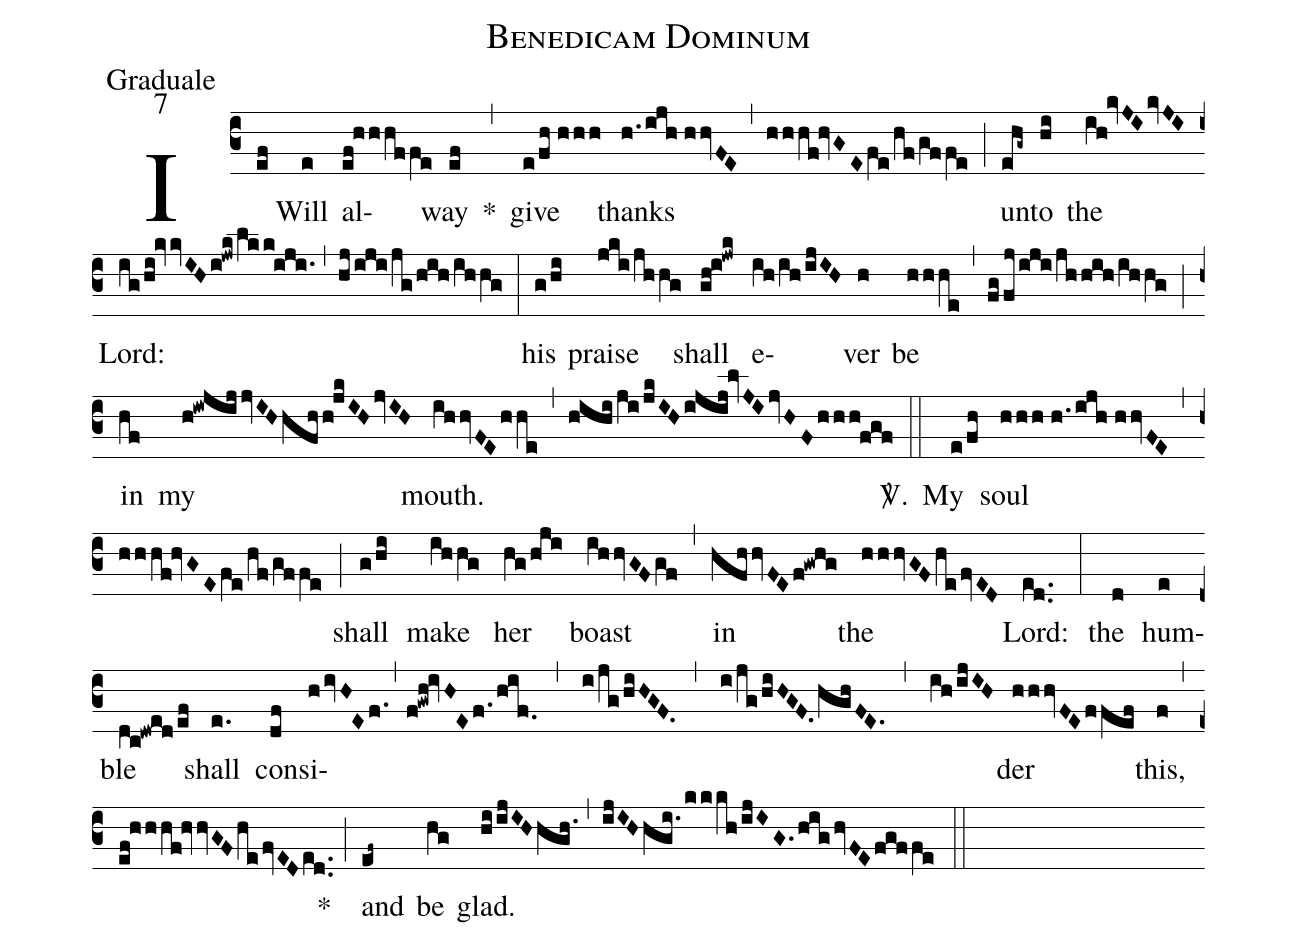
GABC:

name:Benedicam Dominum;
office-part:Graduale;
mode:7;
%%
(c3) I(ef) Will(e) al(ef!hhhffe)way(ef) *(,) give(e/fh//hhh) thanks(h.1/ijh//hhvFE) (,) (hhhf!hvGE/fe/hf/gffe) (;) un(ehg~)to(hi) the(ih!kvJI/kvJI) Lord:(ig/hi!kvvIH/i!jwk/lkk!iji.) (,) (hj/iji/jg/hih/ihhg) (:) his(g/hi) praise(jki/jhhg) shall(gh!i!jwk) e(ih/ih/ijIH)ver(h) be(hhhe) (,) (fg/fj/iji/jhhih/ihhg) (;) in(hf) my(h!iwjijjvIHhfhh!jkIH/jvIH) mouth.(ihhvFE/hhe) (,) (hihi/ji/jkIH/ijij!lvJI/jvHF/hhh!fgf) <sp>V/</sp>.(::) My(e/fh) soul(hhh//h.1/ijh//hhvFE) (,) (hhhf!hvGE/fe/hf/gffe) (;) shall(g/hi) make(ihhg) her(hg/hji) boast(ihhvGF/gf) (,) in(hfhhvFE/f!gwhg) the(hhhvGF/he/fvED) Lord:(ed..) (:) the(d) hum(e)ble(dc!dwed/ef) shall(e.) con(df)si(h/ivH!Ef.,f!gwh!ivH!E/f.1/hif.0,i/jg/hiHGF.0,i/jg/hiHGF.0/hghFE.,ih/ijIH)der(hhhvFEffef) this,(f) (,) (ef!hhhf!hvvGF/he/fvED/ed..) *(;) and(ef~) be(hg) glad.(hiijIHhgh.) (,) (ijIH/hgi./kkkh/ijIG./hig/hvFE/fgffe) (::)
